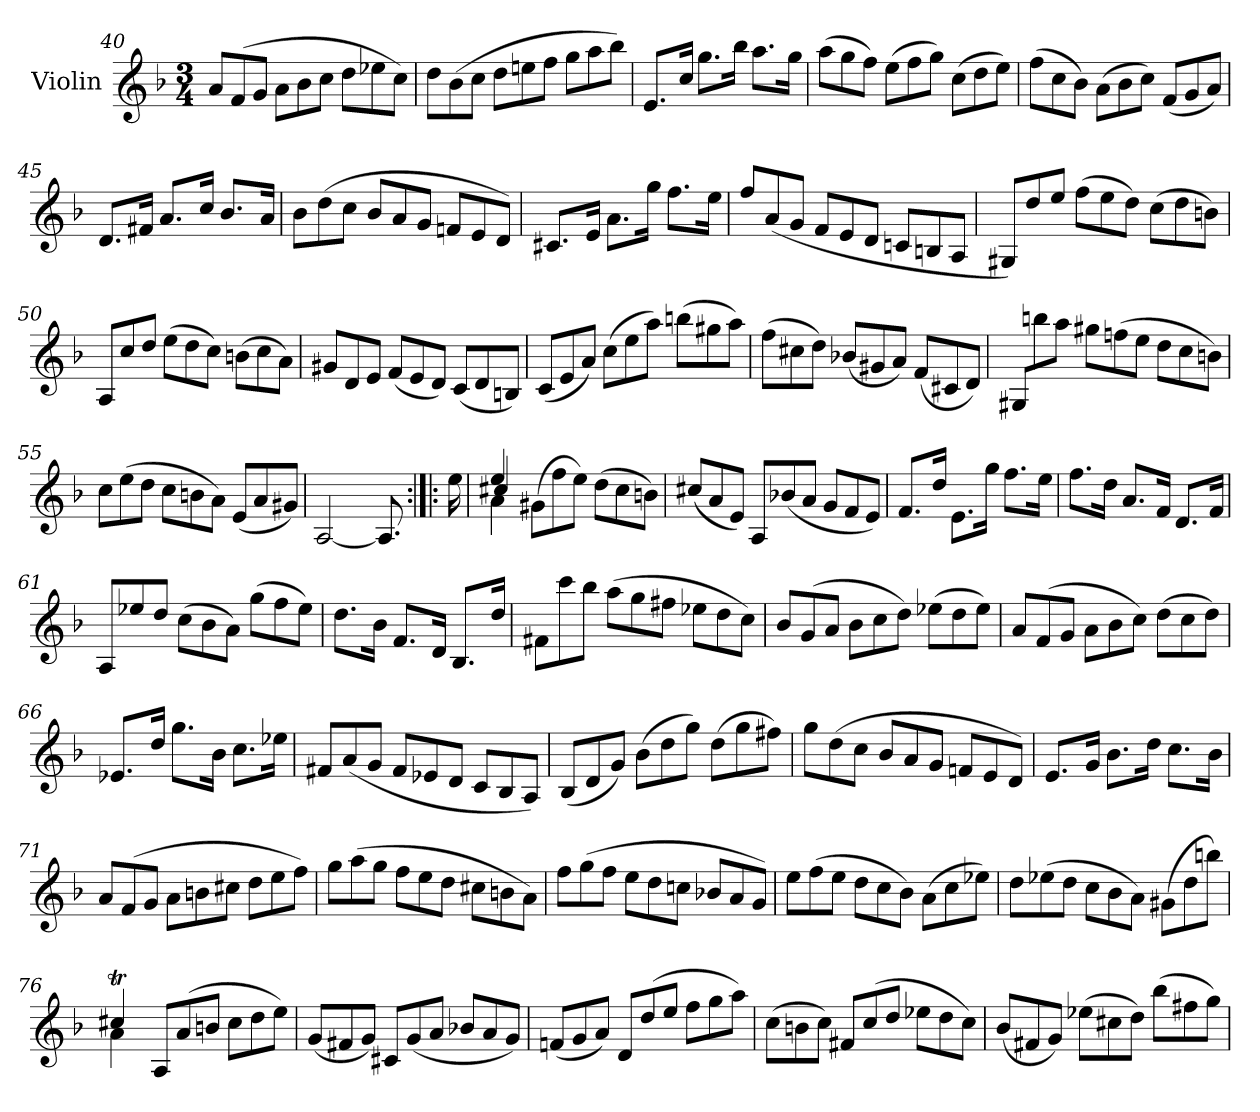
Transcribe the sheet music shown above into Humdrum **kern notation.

**kern
*part1
*staff1
*I"Violin
*I'Vln.
*clefG2
*k[b-]
*M3/4
*Xtuplet
=40
12a/L
(12f/
12g/J
12a\L
12b-\
12cc\J
12dd\L
12ee-X\
12cc\J)
=41
12dd\L
(12b-\
12cc\J
12dd\L
12een\
12ff\J
12gg\L
12aa\
12bb-\J)
=42
8.e/L
16cc/Jk
8.gg\L
16bb-\Jk
8.aa\L
16gg\Jk
=43
(12aa\L
12gg\
12ff\J)
(12ee\L
12ff\
12gg\J)
(12cc\L
12dd\
12ee\J)
=44
(12ff\L
12cc\
12b-\J)
(12a\L
12b-\
12cc\J)
(12f/L
12g/
12a/J)
!!LO:LB:g=z
=45
8.d/L
16f#X/Jk
8.a/L
16cc/Jk
8.b-/L
16a/Jk
=46
12b-\L
(12dd\
12cc\J
12b-/L
12a/
12g/J
12fn/L
12e/
12d/J)
=47
8.c#X/L
16e/Jk
8.a\L
16gg\Jk
8.ff\L
16ee\Jk
=48
12ff/L
(12a/
12g/J
12f/L
12e/
12d/J
12cn/L
12Bn/
12A/J
=49
12G#X/L)
12dd/
12ee/J
(12ff\L
12ee\
12dd\J)
(12cc\L
12dd\
12bn\J)
=50
12A/L
12cc/
12dd/J
(12ee\L
12dd\
12cc\J)
(12bn\L
12cc\
12a\J)
!!LO:LB:g=z
=51
12g#X/L
12d/
12e/J
(12f/L
12e/
12d/J)
(12c/L
12d/
12Bn/J)
=52
(12c/L
12e/
12a/J)
(12cc\L
12ee\
12aa\J)
(12bbn\L
12gg#X\
12aa\J)
=53
(12ff\L
12cc#X\
12dd\J)
(12b-X/L
12g#X/
12a/J)
(12f/L
12c#X/
12d/J)
=54
12G#X/L
12bbn\
12aa\J
12gg#X\L
(12ffn\
12ee\J
12dd\L
12cc\
12bn\J)
=55
12cc\L
(12ee\
12dd\J
12cc\L
12bn\
12a\J)
(12e/L
12a/
12g#X/J)
=56
[2A/
8.A/]
!!LO:LB:g=z
=56X3:|!|:
16ee\
=57
*^
*	*^
4ee/	4a\	4cc#X/
(>12g#X\L	2ryy	2ryy
12ff\	.	.
12ee\J)	.	.
(>12dd\L	.	.
12cc#\	.	.
12bn\J)	.	.
*v	*v	*v
=58
(12cc#X/L
12a/
12e/J)
12A/L
(12b-X/
12a/J
12g/L
12f/
12e/J)
=59
8.f/L
16dd/Jk
8.e\L
16gg\Jk
8.ff\L
16ee\Jk
=60
8.ff\L
16dd\Jk
8.a/L
16f/Jk
8.d/L
16f/Jk
=61
12A/L
12ee-X/
12dd/J
(12cc\L
12b-\
12a\J)
(12gg\L
12ff\
12ee-\J)
!!LO:LB:g=z
=62
8.dd\L
16b-\Jk
8.f/L
16d/Jk
8.B-/L
16dd/Jk
=63
12f#X\L
12ccc\
12bb-\J
(12aa\L
12gg\
12ff#X\J
12ee-X\L
12dd\
12cc\J)
=64
12b-/L
(12g/
12a/J
12b-\L
12cc\
12dd\J)
(12ee-X\L
12dd\
12ee-\J)
=65
12a/L
(12f/
12g/J
12a\L
12b-\
12cc\J)
(12dd\L
12cc\
12dd\J)
=66
8.e-X/L
16dd/Jk
8.gg\L
16b-\Jk
8.cc\L
16ee-X\Jk
!!LO:LB:g=z
=67
12f#X/L
(12a/
12g/J
12f#/L
12e-X/
12d/J
12c/L
12B-/
12A/J)
=68
(12B-/L
12d/
12g/J)
(12b-\L
12dd\
12gg\J)
(12dd\L
12gg\
12ff#X\J)
=69
12gg\L
(12dd\
12cc\J
12b-/L
12a/
12g/J
12fn/L
12e/
12d/J)
=70
8.e/L
16g/Jk
8.b-\L
16dd\Jk
8.cc\L
16b-\Jk
=71
12a/L
(12f/
12g/J
12a\L
12bn\
12cc#X\J
12dd\L
12ee\
12ff\J)
!!LO:LB:g=z
=72
12gg\L
(12aa\
12gg\J
12ff\L
12ee\
12dd\J
12cc#X\L
12bn\
12a\J)
=73
12ff\L
(12gg\
12ff\J
12ee\L
12dd\
12ccn\J
12b-X/L
12a/
12g/J)
=74
12ee\L
(12ff\
12ee\J
12dd\L
12cc\
12b-\J)
(12a\L
12cc\
12ee-X\J)
=75
12dd\L
(12ee-X\
12dd\J
12cc\L
12b-\
12a\J)
(12g#X\L
12dd\
12bbn\J)
=76
*^
4cc#Xt/	4a\
12A/L	4ryy
(12a/	.
12bn/J	.
12cc#\L	4ryy
12dd\	.
12ee\J)	.
*v	*v
!!LO:LB:g=z
=77
(12g/L
12f#X/
12g/J)
12c#X/L
(12g/
12a/J
12b-X/L
12a/
12g/J)
=78
(12fn/L
12g/
12a/J)
12d/L
(12dd/
12ee/J
12ff\L
12gg\
12aa\J)
=79
(12cc\L
12bn\
12cc\J)
12f#X/L
(12cc/
12dd/J
12ee-X\L
12dd\
12cc\J)
=80
(12b-/L
12f#X/
12g/J)
(12ee-X\L
12cc#X\
12dd\J)
(12bb-\L
12ff#X\
12gg\J)
=
*-
